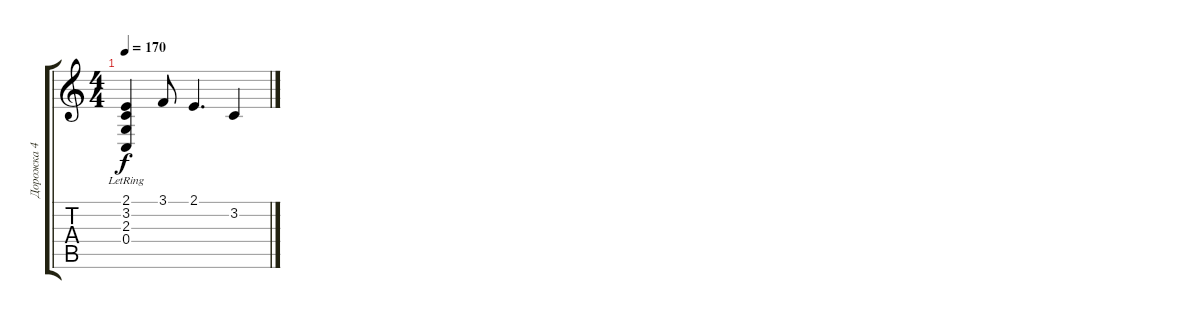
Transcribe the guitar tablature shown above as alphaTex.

\track ("Дорожка 4" "Дорожка 4") {instrument stringensemble1}
\staff {score tabs}
\tuning (D4 A3 F3 C3 G2 D2) {hide}
\ts (4 4)
\tempo 170
\clef g2
\ks c
(2.1 3.2{lr} 2.3{lr} 0.4{lr}).4{dy f} 3.1.8 2.1.4{d} 3.2.4
